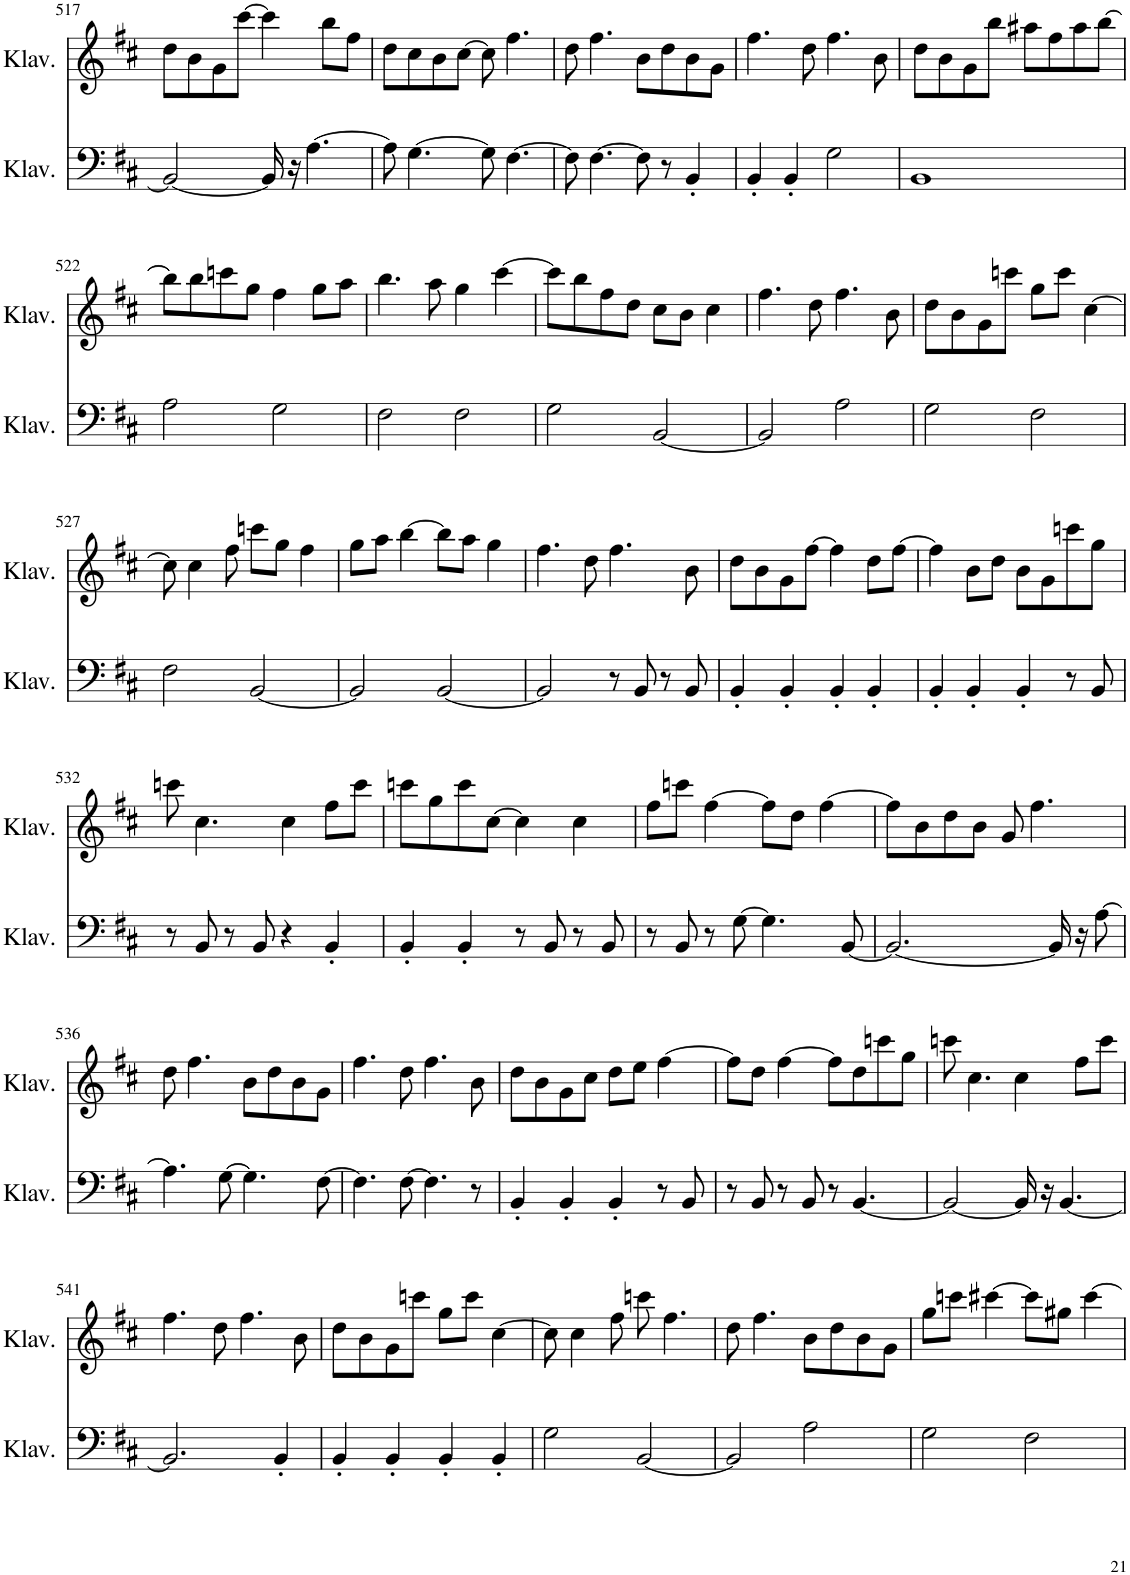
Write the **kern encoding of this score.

**kern	**kern
*part2	*part1
*staff2	*staff1
*I"Klavier	*I"Klavier
*I'Klav.	*I'Klav.
!!LO:PB:g=z
*clefF4	*clefG2
*k[f#c#]	*k[f#c#]
*M4/4	*M4/4
=517	=517
2BB/_	8dd\L
.	8b\
.	8g\
.	[8ccc#\J
16BB/]	4ccc#\]
16r	.
[4.A\	.
.	8bb\L
.	8ff#\J
=518	=518
8A\]	8dd\L
[4.G\	8cc#\
.	8b\
.	[8cc#\J
8G\]	8cc#\]
[4.F#\	4.ff#\
=519	=519
8F#\]	8dd\
[4.F#\	4.ff#\
8F#\]	8b\L
8r	8dd\
4BB'/	8b\
.	8g\J
=520	=520
4BB'/	4.ff#\
4BB'/	.
.	8dd\
2G\	4.ff#\
.	8b\
=521	=521
1BB	8dd\L
.	8b\
.	8g\
.	8bb\J
.	8aa#X\L
.	8ff#\
.	8aa#\
.	[8bb\J
!!LO:LB:g=z
=522	=522
2A\	8bb\L]
.	8bb\
.	8cccn\
.	8gg\J
2G\	4ff#\
.	8gg\L
.	8aa\J
=523	=523
2F#\	4.bb\
.	8aa\
2F#\	4gg\
.	[4ccc#\
=524	=524
2G\	8ccc#\L]
.	8bb\
.	8ff#\
.	8dd\J
[2BB/	8cc#\L
.	8b\J
.	4cc#\
=525	=525
2BB/]	4.ff#\
.	8dd\
2A\	4.ff#\
.	8b\
=526	=526
2G\	8dd\L
.	8b\
.	8g\
.	8cccn\J
2F#\	8gg\L
.	8ccc\J
.	[4cc#\
!!LO:LB:g=z
=527	=527
2F#\	8cc#\]
.	4cc#\
.	8ff#\
[2BB/	8cccn\L
.	8gg\J
.	4ff#\
=528	=528
2BB/]	8gg\L
.	8aa\J
.	[4bb\
[2BB/	8bb\L]
.	8aa\J
.	4gg\
=529	=529
2BB/]	4.ff#\
.	8dd\
8r	4.ff#\
8BB/	.
8r	.
8BB/	8b\
=530	=530
4BB'/	8dd\L
.	8b\
4BB'/	8g\
.	[8ff#\J
4BB'/	4ff#\]
4BB'/	8dd\L
.	[8ff#\J
=531	=531
4BB'/	4ff#\]
4BB'/	8b\L
.	8dd\J
4BB'/	8b\L
.	8g\
8r	8cccn\
8BB/	8gg\J
!!LO:LB:g=z
=532	=532
8r	8cccn\
8BB/	4.cc#\
8r	.
8BB/	.
4r	4cc#\
4BB'/	8ff#\L
.	8ccc\J
=533	=533
4BB'/	8cccn\L
.	8gg\
4BB'/	8ccc\
.	[8cc#\J
8r	4cc#\]
8BB/	.
8r	4cc#\
8BB/	.
=534	=534
8r	8ff#\L
8BB/	8cccn\J
8r	[4ff#\
[8G\	.
4.G\]	8ff#\L]
.	8dd\J
.	[4ff#\
[8BB/	.
=535	=535
2.BB/_	8ff#\L]
.	8b\
.	8dd\
.	8b\J
.	8g/
.	4.ff#\
16BB/]	.
16r	.
[8A\	.
!!LO:LB:g=z
=536	=536
4.A\]	8dd\
.	4.ff#\
[8G\	.
4.G\]	8b\L
.	8dd\
.	8b\
[8F#\	8g\J
=537	=537
4.F#\]	4.ff#\
[8F#\	8dd\
4.F#\]	4.ff#\
8r	8b\
=538	=538
4BB'/	8dd\L
.	8b\
4BB'/	8g\
.	8cc#\J
4BB'/	8dd\L
.	8ee\J
8r	[4ff#\
8BB/	.
=539	=539
8r	8ff#\L]
8BB/	8dd\J
8r	[4ff#\
8BB/	.
8r	8ff#\L]
[4.BB/	8dd\
.	8cccn\
.	8gg\J
=540	=540
2BB/_	8cccn\
.	4.cc#\
16BB/]	4cc#\
16r	.
[4.BB/	.
.	8ff#\L
.	8ccc\J
!!LO:LB:g=z
=541	=541
2.BB/]	4.ff#\
.	8dd\
.	4.ff#\
4BB'/	.
.	8b\
=542	=542
4BB'/	8dd\L
.	8b\
4BB'/	8g\
.	8cccn\J
4BB'/	8gg\L
.	8ccc\J
4BB'/	[4cc#\
=543	=543
2G\	8cc#\]
.	4cc#\
.	8ff#\
[2BB/	8cccn\
.	4.ff#\
=544	=544
2BB/]	8dd\
.	4.ff#\
2A\	8b\L
.	8dd\
.	8b\
.	8g\J
=545	=545
2G\	8gg\L
.	8cccn\J
.	[4ccc#X\
2F#\	8ccc#\L]
.	8gg#X\J
.	[4ccc#\
=	=
*-	*-
